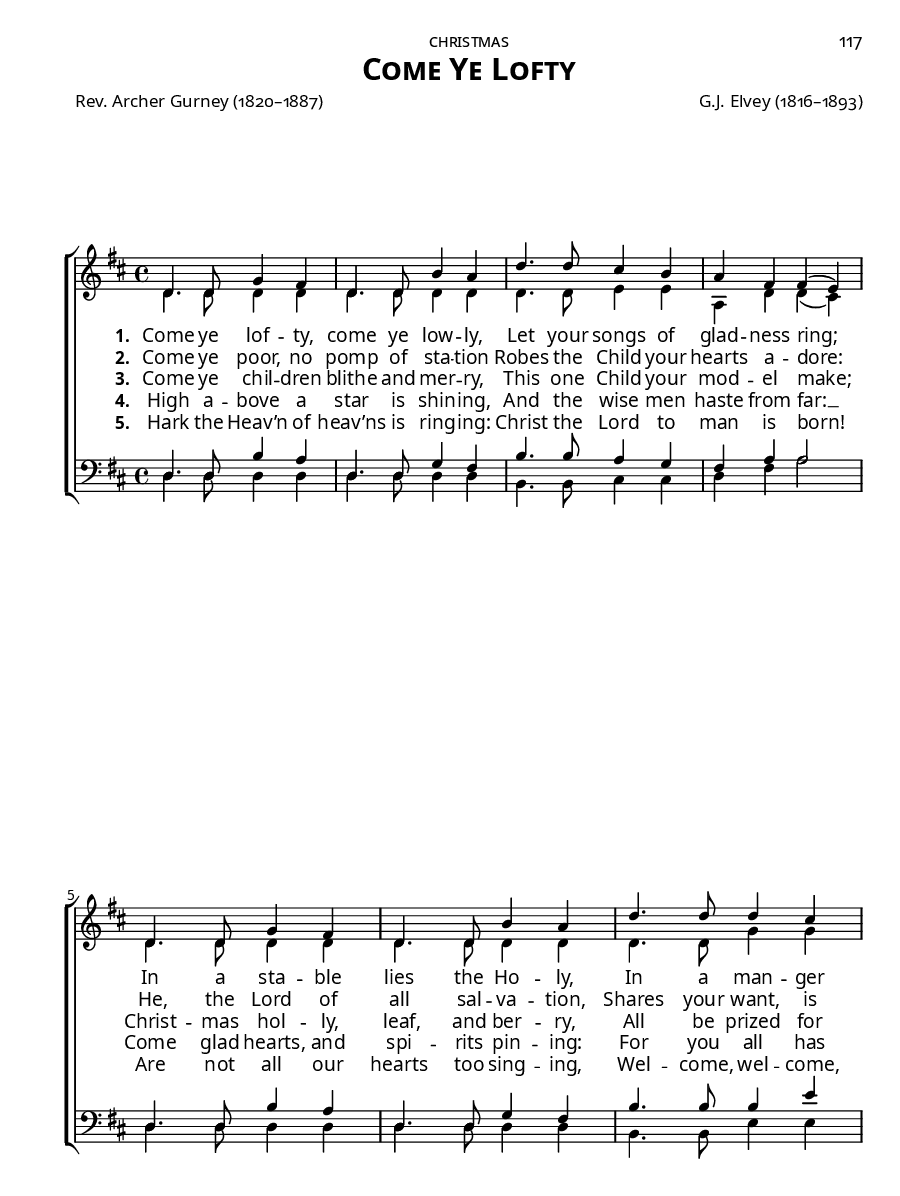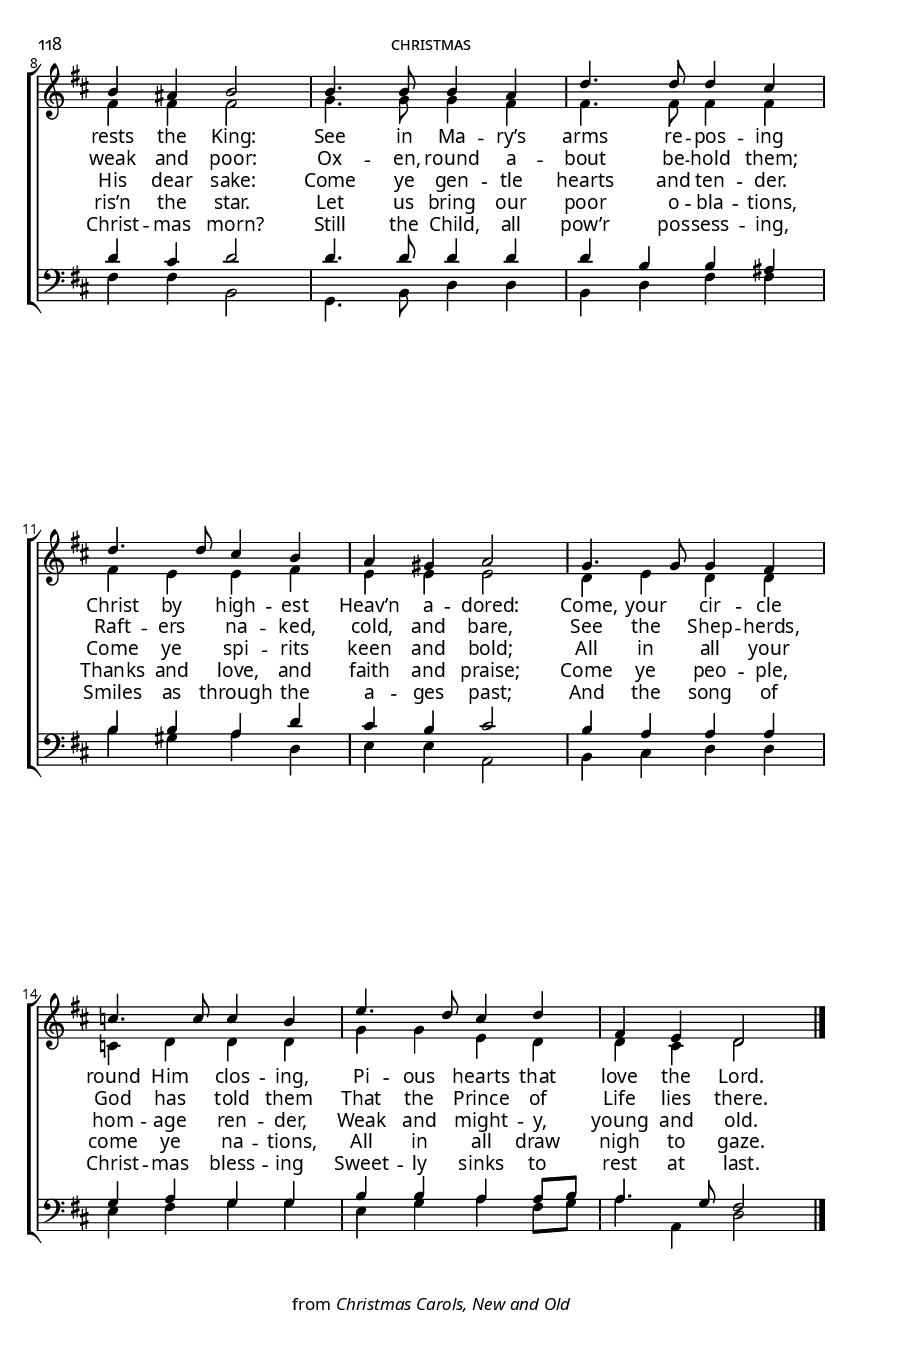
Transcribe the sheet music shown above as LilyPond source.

\version "2.14.2"
\include "util.ly"
\header {
  title = \markup{\override #'(font-name . "Garamond Premier Pro Semibold"){ \abs-fontsize #15 \smallCapsOldStyle"Come Ye Lofty"}}
  poet = \markup\oldStyleNum"Rev. Archer Gurney (1820–1887)"
  composer = \markup\oldStyleNum"G.J. Elvey (1816–1893)"
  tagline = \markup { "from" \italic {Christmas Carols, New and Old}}
}
\paper {
  %print-all-headers = ##f
  paper-height = 9\in
  paper-width = 6\in
  indent = 0\in
  %system-system-spacing = #'((basic-distance . 10) (padding . 0))
  %system-system-spacing =
  %  #'((basic-distance . 0)
  %     (minimum-distance . 0)
  %     (padding . -0.35)
  %     (stretchability . 100))
  ragged-last-bottom = ##f
  ragged-bottom = ##f
  two-sided = ##t
  inner-margin = 0.5\in
  outer-margin = 0.25\in
  top-margin = 0.25\in
  bottom-margin = 0.25\in
  first-page-number = #117
  print-first-page-number = ##t
  headerLine = \markup{\override #'(font-name . "Garamond Premier Pro") \smallCapsOldStyle"christmas"}
  oddHeaderMarkup = \markup\fill-line{
     \override #'(font-name . "Garamond Premier Pro")\abs-fontsize #8.5
     \combine 
        \fill-line{"" \on-the-fly #print-page-number-check-first
        \oldStylePageNum""
        }
        \fill-line{\headerLine}
  }
  evenHeaderMarkup = \markup {
     \override #'(font-name . "Garamond Premier Pro")\abs-fontsize #8.5
     \combine
        \on-the-fly #print-page-number-check-first
        \oldStylePageNum""
        \fill-line{\headerLine}
  }
}
#(set-global-staff-size 15) \paper{ #(define fonts (make-pango-font-tree "GoudyOlSt BT" "Garamond Premier Pro" "Garamond Premier Pro" (/ 15 20))) }
global = {
  \key d \major
  \time 4/4
  \mergeDifferentlyDottedOn
  \mergeDifferentlyHeadedOn
}

sopMusic = \relative c' {
  d4. d8 g4 fis |
  d4. d8 b'4 a |
  d4. d8 cis4 b |
  a fis fis( e) |
  
  d4. d8 g4 fis |
  d4. d8 b'4 a |
  d4. d8 d4 cis |
  b ais b2 |
  
  b4. b8 b4 a |
  d4. d8 d4 cis |
  d4. d8 cis4 b |
  a gis a2 |
  
  g4. g8 g4 fis |
  c'4. c8 c4 b4 |
  e4. d8 cis4 d |
  fis, e d2 \bar "|."
}
sopWords = \lyricmode {
  
}

altoMusic = \relative c' {
  d4. d8 d4 d |
  d4. d8 d4 d |
  d4. d8 e4 e |
  a, d d( cis) |
  
  d4. d8 d4 d |
  d4. d8 d4 d |
  d4. d8 g4 g |
  fis fis fis2 |
  
  g4. g8 g4 fis |
  fis4. fis8 fis4 fis |
  fis e e fis |
  e e e2 |
  
  d4 e d d |
  c d d d |
  g g e d |
  d cis d2 \bar "|."
}
altoWords = \lyricmode {
  \dropLyricsIX
  \set stanza = #"1. "
  Come ye lof -- ty, come ye low -- ly,
  Let your songs of glad -- ness ring;
  In a sta -- ble lies the Ho -- ly,
  In a man -- ger rests the King:
  See in Ma -- ry’s arms re -- pos -- ing
  Christ by high -- est Heav’n a -- dored:
  Come, your cir -- cle round Him clos -- ing,
  Pi -- ous hearts that love the Lord.
}
altoWordsII = \lyricmode {
  \dropLyricsIX
%\markup\italic
  \set stanza = #"2. "
  Come ye poor, no pomp of sta -- tion
  Robes the Child your hearts a -- dore:
  He, the Lord of all sal -- va -- tion,
  Shares your want, is weak and poor:
  Ox -- en, round a -- bout be -- hold them;
  Raft -- ers na -- ked, cold, and bare,
  See the Shep -- herds, God has told them
  That the Prince of Life lies there.
}
altoWordsIII = \lyricmode {
  \dropLyricsIX
  \set stanza = #"3. "
  Come ye chil -- dren blithe and mer -- ry,
  This one Child your mod -- el make;
  Christ -- mas hol -- ly, leaf, and ber -- ry,
  All be prized for His dear sake:
  Come ye gen -- tle hearts and ten -- der.
  Come ye spi -- rits keen and bold;
  All in all your hom -- age ren -- der,
  Weak and might -- y, young and old.
}
altoWordsIV = \lyricmode {
  \dropLyricsIX
  \set stanza = #"4. "
  High a -- bove a star is shin -- ing,
  And the wise men haste from far: __
  Come glad hearts, and spi -- rits pin -- ing:
  For you all has ris’n the star.
  Let us bring our poor o -- bla -- tions,
  Thanks and love, and faith and praise;
  Come ye peo -- ple, come ye na -- tions,
  All in all draw nigh to gaze.
}
altoWordsV = \lyricmode {
  \dropLyricsIX
  \set stanza = #"5. "
  Hark the Heav’n of heav’ns is ring -- ing:
  Christ the Lord to man is born!
  Are not all our hearts too sing -- ing,
  Wel -- come, wel -- come, Christ -- mas morn?
  Still the Child, all pow’r pos -- sess -- ing,
  Smiles as through the a -- ges past;
  And the song of Christ -- mas bless -- ing
  Sweet -- ly sinks to rest at last.
}
altoWordsVI = \lyricmode {
  \set stanza = #"6. "
  \set ignoreMelismata = ##t
}
tenorMusic = \relative c {
  d4. d8 b'4 a |
  d,4. d8 g4 fis |
  b4. b8 a4 g |
  fis a a2 |
  
  d,4. d8 b'4 a |
  d,4. d8 g4 fis |
  b4. b8 b4 e |
  d cis d2 |
  
  d4. d8 d4 d |
  d b b ais |
  b b a d |
  cis b cis2 |
  
  b4 a a a |
  g a g g |
  b b a a8[ b] |
  a4. g8 fis2 \bar "|."
}
tenorWords = \lyricmode {

}

bassMusic = \relative c {
  d4. d8 d4 d |
  d4. d8 d4 d |
  b4. b8 cis4 cis |
  d fis a2 |
  
  d,4. d8 d4 d |
  d4. d8 d4 d |
  b4. b8 e4 e |
  fis fis b,2 |
  
  g4. b8 d4 d |
  b4 d fis fis |
  b gis a d, |
  e e a,2 |
  
  b4 cis d d |
  e fis g g |
  e g a fis8[ g] |
  a4 a, d2 \bar "|."
}
bassWords = \lyricmode {

}

pianoRH = \relative c' {
  
}
pianoLH = \relative c' {
  
}

\score {
  <<
   \new ChoirStaff <<
%    \new Lyrics = sopranos \with { \override VerticalAxisGroup #'nonstaff-relatedstaff-spacing = #'((basic-distance . 1)) }
    \new Staff = women <<
      \new Voice = "sopranos" { \voiceOne << \global \sopMusic >> }
      \new Voice = "altos" { \voiceTwo << \global \altoMusic >> }
    >>
    \new Lyrics \with { alignAboveContext = #"women" \override VerticalAxisGroup #'nonstaff-relatedstaff-spacing = #'((basic-distance . 1))} \lyricsto "sopranos" \sopWords
     \new Lyrics = "altosVI"  \with { alignBelowContext = #"women" \override VerticalAxisGroup #'nonstaff-relatedstaff-spacing = #'((basic-distance . 1))} \lyricsto "altos" \altoWordsVI
    \new Lyrics = "altosV"  \with { alignBelowContext = #"women" \override VerticalAxisGroup #'nonstaff-relatedstaff-spacing = #'((basic-distance . 1))} \lyricsto "altos" \altoWordsV
    \new Lyrics = "altosIV"  \with { alignBelowContext = #"women" \override VerticalAxisGroup #'nonstaff-relatedstaff-spacing = #'((basic-distance . 1))} \lyricsto "altos" \altoWordsIV
    \new Lyrics = "altosIII"  \with { alignBelowContext = #"women" \override VerticalAxisGroup #'nonstaff-relatedstaff-spacing = #'((basic-distance . 1))} \lyricsto "altos" \altoWordsIII
    \new Lyrics = "altosII"  \with { alignBelowContext = #"women" \override VerticalAxisGroup #'nonstaff-relatedstaff-spacing = #'((basic-distance . 1))} \lyricsto "altos" \altoWordsII
    \new Lyrics = "altos"  \with { alignBelowContext = #"women" \override VerticalAxisGroup #'nonstaff-relatedstaff-spacing = #'((padding . -0.5))} \lyricsto "altos" \altoWords
   \new Staff = men <<
      \clef bass
      \new Voice = "tenors" { \voiceOne << \global \tenorMusic >> }
      \new Voice = "basses" { \voiceTwo << \global \bassMusic >> }
    >>
    \new Lyrics \with { alignAboveContext = #"men" \override VerticalAxisGroup #'nonstaff-relatedstaff-spacing = #'((basic-distance . 1)) } \lyricsto "tenors" \tenorWords
    \new Lyrics \with { alignBelowContext = #"men" \override VerticalAxisGroup #'nonstaff-relatedstaff-spacing = #'((basic-distance . 1)) } \lyricsto "basses" \bassWords
  >>
%    \new PianoStaff << \new Staff { \new Voice { \pianoRH } } \new Staff { \clef "bass" \pianoLH } >>
  >>
  \layout {
    \context {
      \Score
      %\override SpacingSpanner #'base-shortest-duration = #(ly:make-moment 1 8)
      %\override SpacingSpanner #'common-shortest-duration = #(ly:make-moment 1 4)
    }
    \context {
      % Remove all empty staves
      % \Staff \RemoveEmptyStaves \override VerticalAxisGroup #'remove-first = ##t
    }
    \context {
      \Lyrics
      \override LyricText #'X-offset = #center-on-word
    }
  }
  \midi {
    \tempo 4 = 90
    \set Staff.midiInstrument = "flute"
  
    \context {
      \Voice
      \remove "Dynamic_performer"
    }
  }
}
